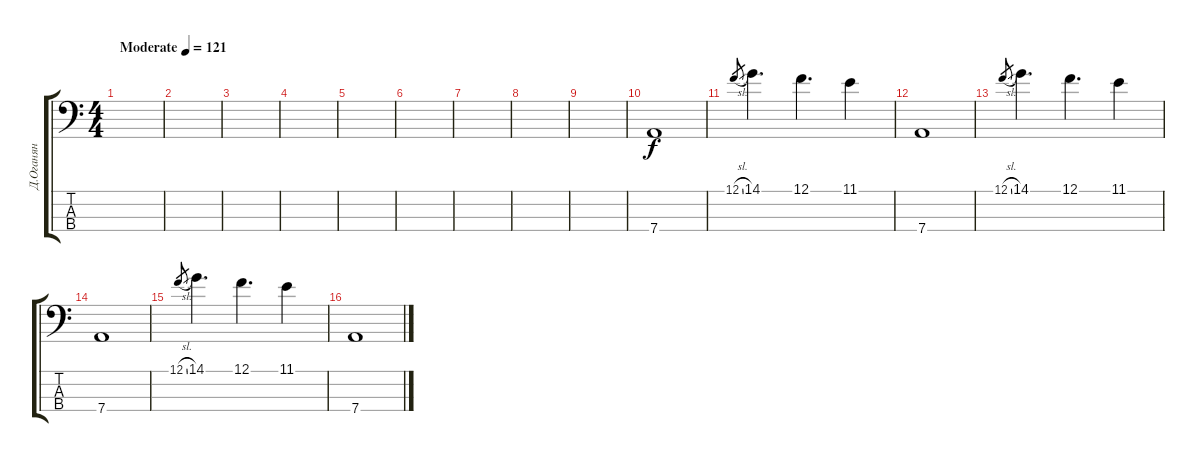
\track ("Д.Оганян" "Д.Оганян") {instrument electricbassfinger}
\staff {score tabs}
\tuning (F2 C2 G1 D1) {hide}
\ts (4 4)
\tempo (121 "Moderate")
\clef f4
\ks c
|
|
|
|
|
|
|
|
|
7.4.1 |
12.1{sl}.8{gr} 14.1.4{d} 12.1.4{d} 11.1.4 |
7.4.1 |
12.1{sl}.8{gr} 14.1.4{d} 12.1.4{d} 11.1.4 |
7.4.1 |
12.1{sl}.8{gr} 14.1.4{d} 12.1.4{d} 11.1.4 |
7.4.1
